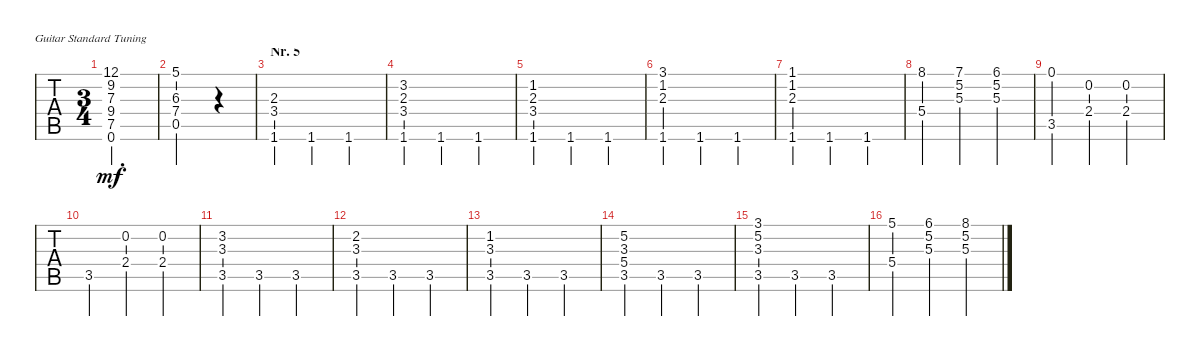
\bracketExtendMode groupsimilarinstruments
\singleTrackTrackNamePolicy hidden
\multiTrackTrackNamePolicy hidden
\firstSystemTrackNameOrientation horizontal
\otherSystemsTrackNameOrientation horizontal
\track ("Guitar Standard" "Guitar Sta") {instrument acousticguitarnylon}
\staff {tabs}
\tuning (E4 B3 G3 D3 A2 E2)
\ts (3 4)
\tempo (90 hide)
\clef g2
\ks a
(12.1 9.2 7.3 9.4 7.5 0.6).2{d dy mf} |
(0.5 5.1 6.3 7.4).2 r.4 |
\section ("" "Nr. 5")
\ks f
(1.6 3.4 2.3).4 1.6.4 1.6.4 |
(1.6 3.4 2.3 3.2).4 1.6.4 1.6.4 |
(1.6 3.4 2.3 1.2).4 1.6.4 1.6.4 |
(1.6 2.3 3.1 1.2).4 1.6.4 1.6.4 |
(1.6 2.3 1.1 1.2).4 1.6.4 1.6.4 |
(8.1 5.4).4 (7.1 5.2 5.3).4 (6.1 5.2 5.3).4 |
(3.5 0.1).4 (0.2 2.4).4 (0.2 2.4).4 |
3.5.4 (2.4 0.2).4 (2.4 0.2).4 |
(3.2 3.3 3.5).4 3.5.4 3.5.4 |
(2.2 3.3 3.5).4 3.5.4 3.5.4 |
(3.5 1.2 3.3).4 3.5.4 3.5.4 |
(3.5 5.4 3.3 5.2).4 3.5.4 3.5.4 |
(3.5 3.3 5.2 3.1).4 3.5.4 3.5.4 |
(5.4 5.1).4 (6.1 5.2 5.3).4 (8.1 5.2 5.3).4
